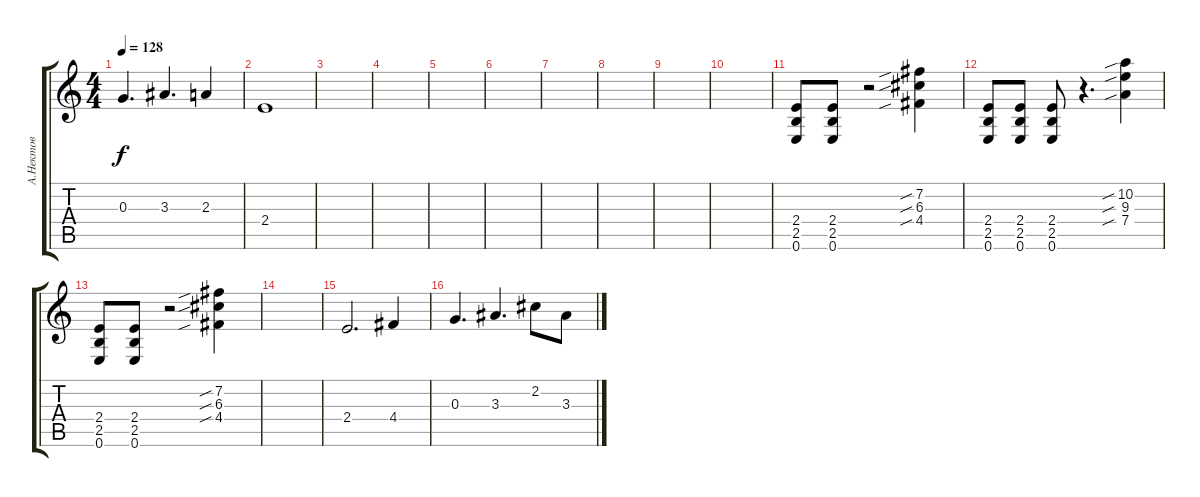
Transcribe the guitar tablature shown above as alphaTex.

\track ("А.Нектов" "А.Нектов") {instrument overdrivenguitar}
\staff {score tabs}
\tuning (E4 B3 G3 D3 A2 E2) {hide}
\ts (4 4)
\tempo 128
\clef g2
\ks c
0.3.4{d dy f} 3.3.4{d} 2.3.4 |
2.4.1 |
|
|
|
|
|
|
|
|
(2.4 2.5 0.6).8 (2.4 2.5 0.6).8 r.2 (7.2{sib} 6.3{sib} 4.4{sib}).4 |
(2.4 2.5 0.6).8 (2.4 2.5 0.6).8 (2.4 2.5 0.6).8 r.4{d} (10.2{sib} 9.3{sib} 7.4{sib}).4 |
(2.4 2.5 0.6).8 (2.4 2.5 0.6).8 r.2 (7.2{sib} 6.3{sib} 4.4{sib}).4 |
|
2.4.2{d} 4.4.4 |
0.3.4{d} 3.3.4{d} 2.2.8 3.3.8
